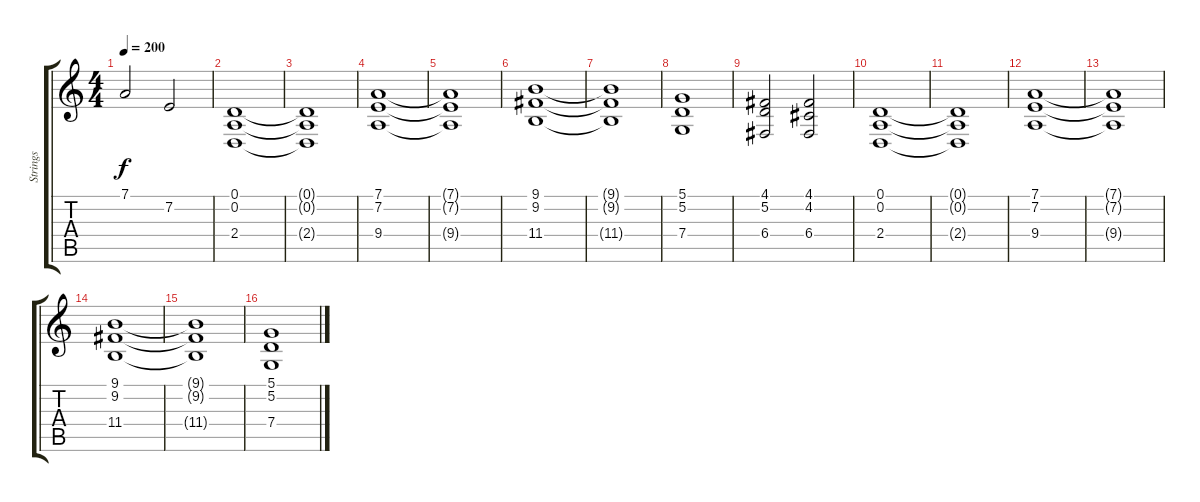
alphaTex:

\track ("Strings" "Strings") {instrument stringensemble1}
\staff {score tabs}
\tuning (D4 A3 F3 C3 G2 D2) {hide}
\ts (4 4)
\tempo 200
\clef g2
\ks c
7.1.2{dy f} 7.2.2 |
(0.1 0.2 2.4).1 |
(0.1{t} 0.2{t} 2.4{t}).1 |
(7.1 7.2 9.4).1 |
(7.1{t} 7.2{t} 9.4{t}).1 |
(9.1 9.2 11.4).1 |
(9.1{t} 9.2{t} 11.4{t}).1 |
(5.1 5.2 7.4).1 |
(4.1 5.2 6.4).2 (4.1 4.2 6.4).2 |
(0.1 0.2 2.4).1 |
(0.1{t} 0.2{t} 2.4{t}).1 |
(7.1 7.2 9.4).1 |
(7.1{t} 7.2{t} 9.4{t}).1 |
(9.1 9.2 11.4).1 |
(9.1{t} 9.2{t} 11.4{t}).1 |
(5.1 5.2 7.4).1
